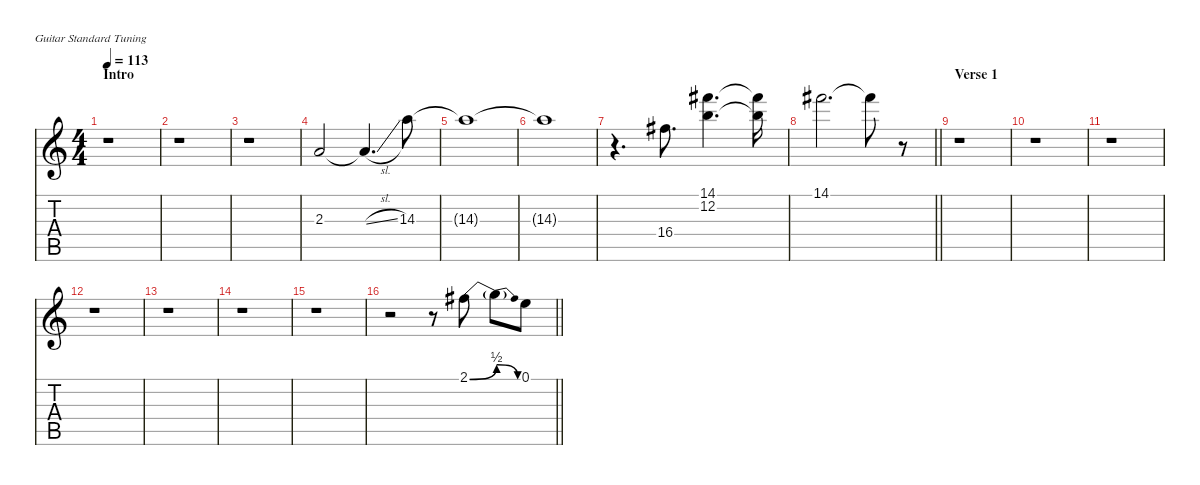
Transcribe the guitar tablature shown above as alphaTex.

\defaultSystemsLayout 4
\hideDynamics
\bracketExtendMode nobrackets
\singleTrackTrackNamePolicy hidden
\multiTrackTrackNamePolicy hidden
\firstSystemTrackNameMode fullname
\firstSystemTrackNameOrientation horizontal
\otherSystemsTrackNameOrientation horizontal
\track ("Guitar (fills)" "od.guit.") {instrument overdrivenguitar}
\staff {score tabs}
\tuning (E4 B3 G3 D3 A2 E2)
\ts (4 4)
\section ("" "Intro")
\tempo 113
\clef g2
\ks c
r.1{dy ff instrument overdrivenguitar beam Down} |
r.1{beam Down} |
r.1{beam Down} |
2.3.2{beam Up} 2.3{sl t}.4{d dy f beam Up} 14.3.8{beam Down} |
14.3{t}.1{beam Down} |
14.3{t}.1{beam Down} |
r.4{d beam Down} 16.4{acc #}.8{d beam Down} (14.1{acc #} 12.2).4{d dy mf beam Down} (14.1{t acc #} 12.2{t}).16{dy f beam Down} |
\barLineRight lightlight
14.1{acc #}.2{d dy mf beam Down} 14.1{t acc #}.8{dy f beam Down} r.8{beam Down} |
\section ("" "Verse 1")
r.1{beam Down} |
r.1{beam Down} |
r.1{beam Down} |
r.1{beam Down} |
r.1{beam Down} |
r.1{beam Down} |
r.1{beam Down} |
\barLineRight lightlight
r.2{beam Down} r.8{beam Down} 2.1{be (bend 0 0 60 2) acc #}.8{dy ff beam Down} 2.1{be (release 0 2 60 0) t}.8{dy f beam Down} 0.1.8{beam Down}
